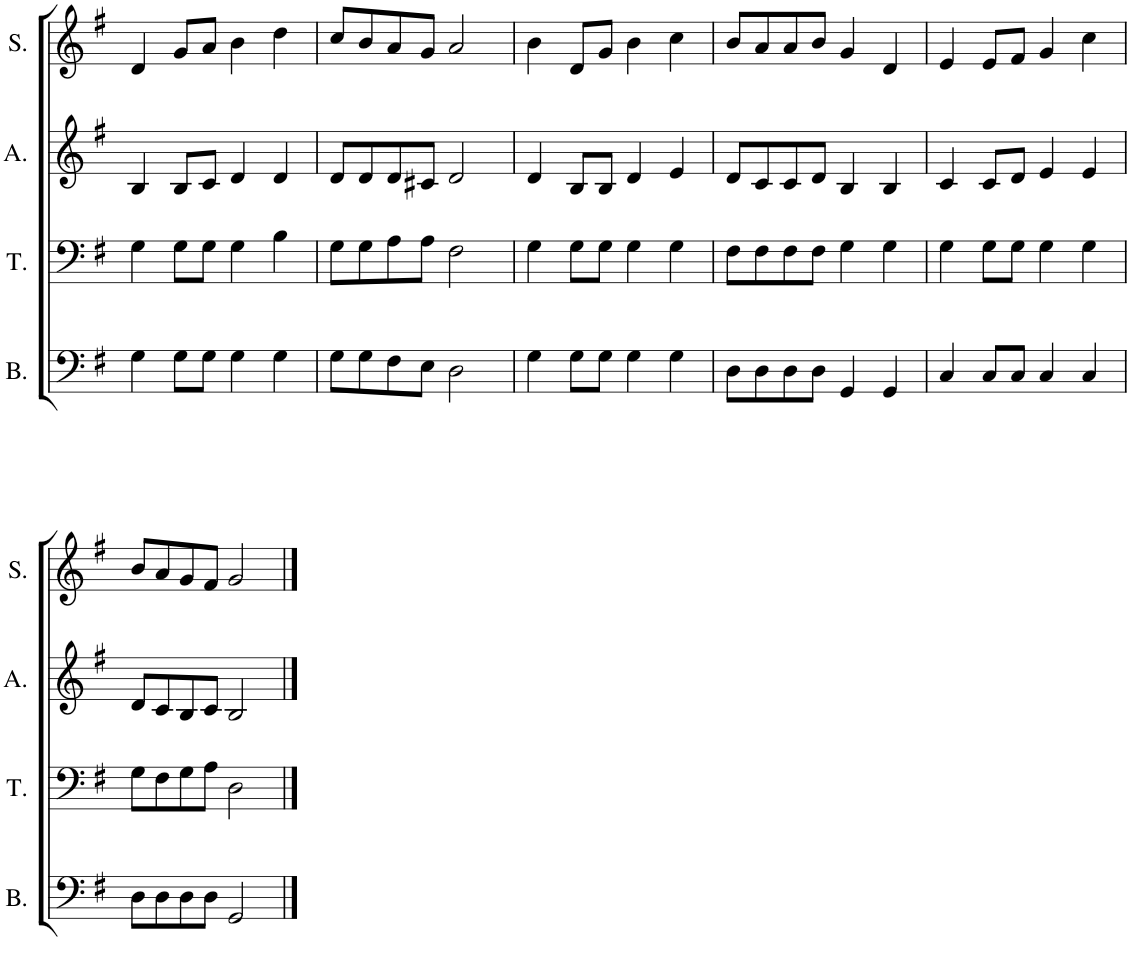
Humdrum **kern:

**kern	**kern	**kern	**kern
*part4	*part3	*part2	*part1
*staff4	*staff3	*staff2	*staff1
*I"Bass	*I"Tenor	*I"Alto	*I"Soprano
*I'B.	*I'T.	*I'A.	*I'S.
!!LO:PB:g=z
*clefF4	*clefF4	*clefG2	*clefG2
*k[f#]	*k[f#]	*k[f#]	*k[f#]
*M4/4	*M4/4	*M4/4	*M4/4
=11	=11	=11	=11
4G\	4G\	4B/	4d/
8G\L	8G\L	8B/L	8g/L
8G\J	8G\J	8c/J	8a/J
4G\	4G\	4d/	4b\
4G\	4B\	4d/	4dd\
=12	=12	=12	=12
8G\L	8G\L	8d/L	8cc/L
8G\	8G\	8d/	8b/
8F#\	8A\	8d/	8a/
8E\J	8A\J	8c#X/J	8g/J
2D\	2F#\	2d/	2a/
=13	=13	=13	=13
4G\	4G\	4d/	4b\
8G\L	8G\L	8B/L	8d/L
8G\J	8G\J	8B/J	8g/J
4G\	4G\	4d/	4b\
4G\	4G\	4e/	4cc\
=14	=14	=14	=14
8D\L	8F#\L	8d/L	8b/L
8D\	8F#\	8c/	8a/
8D\	8F#\	8c/	8a/
8D\J	8F#\J	8d/J	8b/J
4GG/	4G\	4B/	4g/
4GG/	4G\	4B/	4d/
=15	=15	=15	=15
4C/	4G\	4c/	4e/
8C/L	8G\L	8c/L	8e/L
8C/J	8G\J	8d/J	8f#/J
4C/	4G\	4e/	4g/
4C/	4G\	4e/	4cc\
!!LO:LB:g=z
=16	=16	=16	=16
8D\L	8G\L	8d/L	8b/L
8D\	8F#\	8c/	8a/
8D\	8G\	8B/	8g/
8D\J	8A\J	8c/J	8f#/J
2GG/	2D\	2B/	2g/
==	==	==	==
*-	*-	*-	*-
